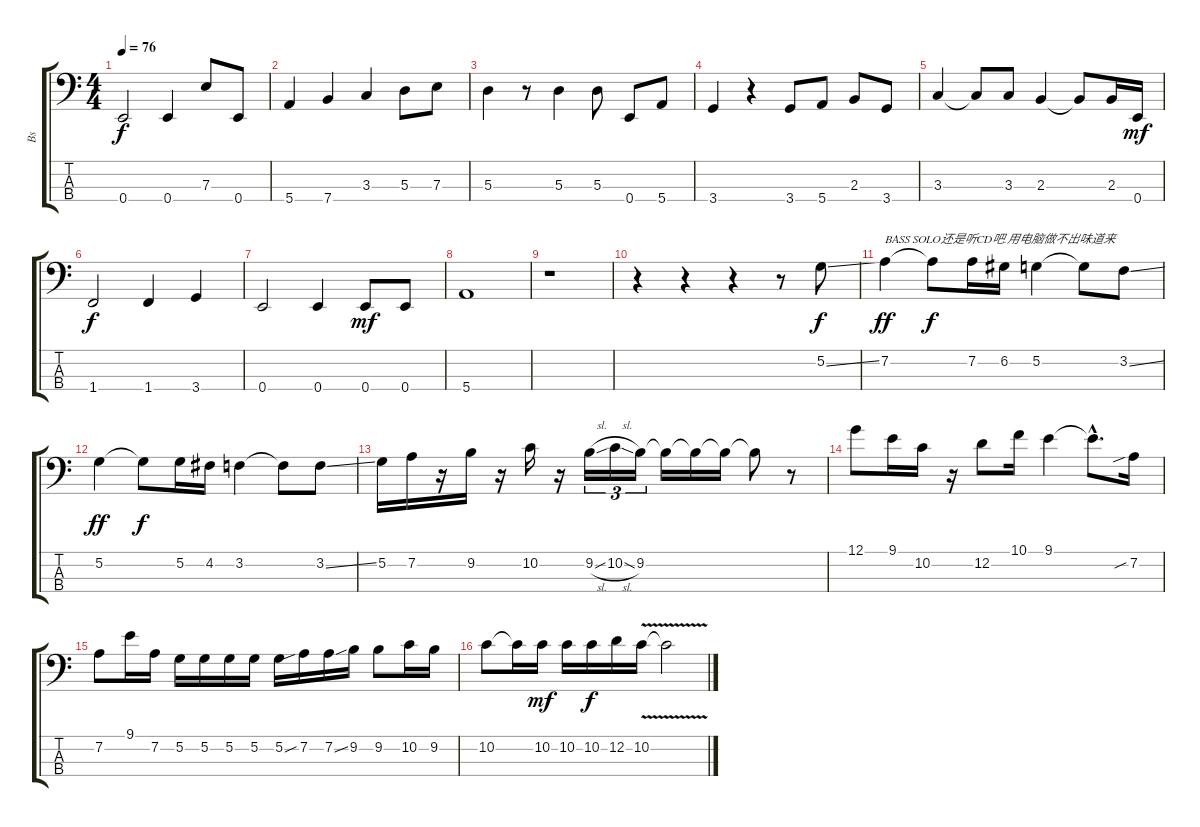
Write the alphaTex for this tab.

\track ("Bs" "Bs") {instrument electricbassfinger}
\staff {score tabs}
\tuning (G2 D2 A1 E1) {hide}
\ts (4 4)
\tempo 76
\clef f4
\ks c
0.4.2{dy f} 0.4.4 7.3.8 0.4.8 |
5.4.4 7.4.4 3.3.4 5.3.8 7.3.8 |
5.3.4 r.8 5.3.4 5.3.8 0.4.8 5.4.8 |
3.4.4 r.4 3.4.8 5.4.8 2.3.8 3.4.8 |
3.3.4 3.3{t}.8 3.3.8 2.3.4 2.3{t}.8 2.3.16 0.4.16{dy mf} |
1.4.2{dy f} 1.4.4 3.4.4 |
0.4.2 0.4.4 0.4.8{dy mf} 0.4.8 |
5.4.1 |
r.1 |
r.4 r.4 r.4 r.8 5.2{ss}.8{dy f} |
7.2.4{txt "BASS SOLO还是听CD吧.用电脑做不出味道来" dy ff} 7.2{t}.8{dy f} 7.2.16 6.2.16 5.2.4 5.2{t}.8 3.2{ss}.8 |
5.2.4{dy ff} 5.2{t}.8{dy f} 5.2.16 4.2.16 3.2.4 3.2{t}.8 3.2{ss}.8 |
5.2.16 7.2.16 r.16 9.2.16 r.16 10.2.16 r.16 9.2{sl}.16{tu (3 2)} 10.2{sl}.16{tu (3 2)} 9.2.16{tu (3 2)} 9.2{t}.16 9.2{t}.16 9.2{t}.16 9.2{t}.8 r.8 |
12.1.8 9.1.16 10.2.16 r.16 12.2.8 10.1.16 9.1.4 9.1{hac t}.8{d} 7.2{sib}.16 |
7.2.8 9.1.16 7.2.16 5.2.16 5.2.16 5.2.16 5.2.16 5.2.16 7.2{sib}.16 7.2{ss}.16 9.2.16 9.2.8 10.2.16 9.2.16 |
10.2.8 10.2{t}.16 10.2.16{dy mf} 10.2.16 10.2.16{dy f} 12.2.16 10.2{v}.16 10.2{t}.2
